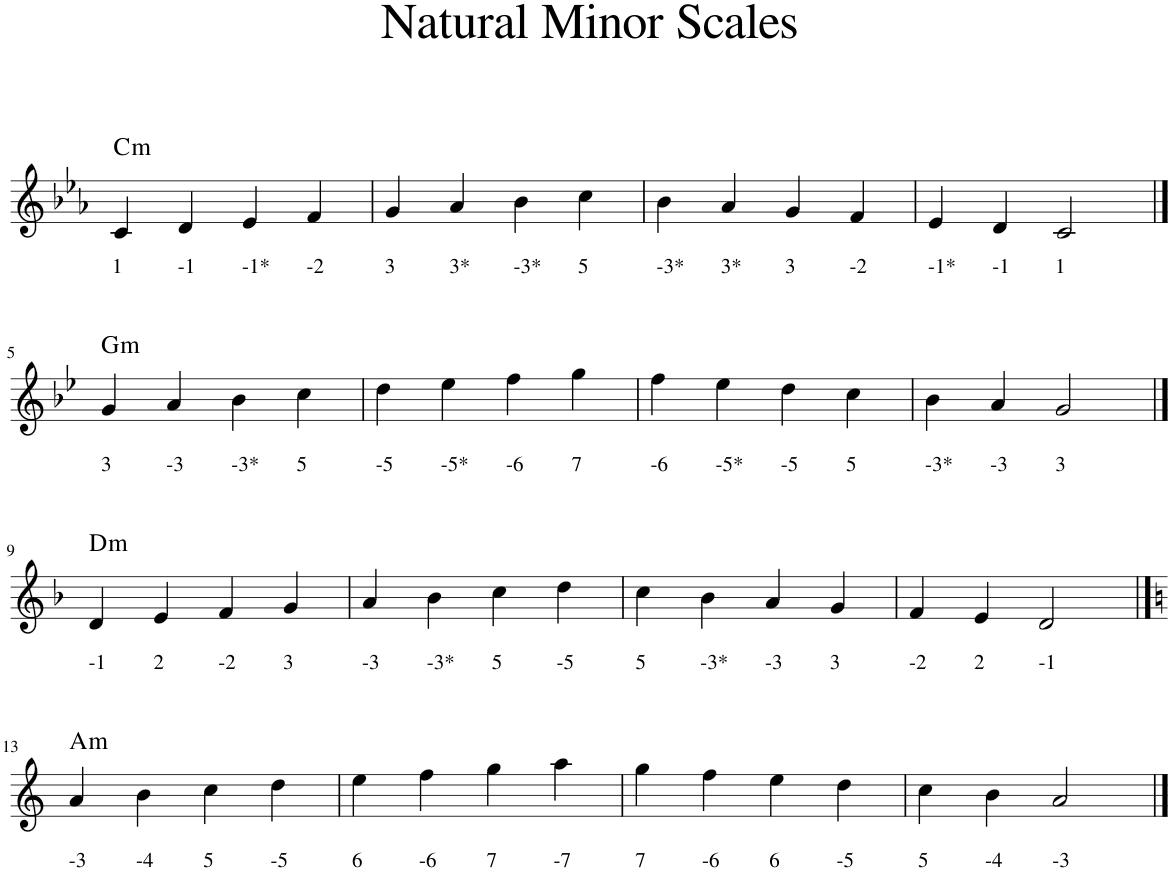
**kern	**harte
*part1	*part1
*staff1	*
*I"Piano	*
*I'Pno.	*
*clefG2	*
*k[b-e-a-]	*
=1	=1
!LO:TX:b:t=1	!LO:H:kt=m
4c/	C:min
!LO:TX:b:t=-1	!
4d/	.
!LO:TX:b:t=-1*	!
4e-/	.
!LO:TX:b:t=-2	!
4f/	.
=2	=2
!LO:TX:b:t=3	!
4g/	.
!LO:TX:b:t=3*	!
4a-/	.
!LO:TX:b:t=-3*	!
4b-\	.
!LO:TX:b:t=5	!
4cc\	.
=3	=3
!LO:TX:b:t=-3*	!
4b-\	.
!LO:TX:b:t=3*	!
4a-/	.
!LO:TX:b:t=3	!
4g/	.
!LO:TX:b:t=-2	!
4f/	.
=4	=4
!LO:TX:b:t=-1*	!
4e-/	.
!LO:TX:b:t=-1	!
4d/	.
!LO:TX:b:t=1	!
2c/	.
!!LO:LB:g=z
==5	==5
*k[b-e-]	*
!LO:TX:b:t=3	!LO:H:kt=m
4g/	G:min
!LO:TX:b:t=-3	!
4a/	.
!LO:TX:b:t=-3*	!
4b-\	.
!LO:TX:b:t=5	!
4cc\	.
=6	=6
!LO:TX:b:t=-5	!
4dd\	.
!LO:TX:b:t=-5*	!
4ee-\	.
!LO:TX:b:t=-6	!
4ff\	.
!LO:TX:b:t=7	!
4gg\	.
=7	=7
!LO:TX:b:t=-6	!
4ff\	.
!LO:TX:b:t=-5*	!
4ee-\	.
!LO:TX:b:t=-5	!
4dd\	.
!LO:TX:b:t=5	!
4cc\	.
=8	=8
!LO:TX:b:t=-3*	!
4b-\	.
!LO:TX:b:t=-3	!
4a/	.
!LO:TX:b:t=3	!
2g/	.
!!LO:LB:g=z
==9	==9
*k[b-]	*
!LO:TX:b:t=-1	!LO:H:kt=m
4d/	D:min
!LO:TX:b:t=2	!
4e/	.
!LO:TX:b:t=-2	!
4f/	.
!LO:TX:b:t=3	!
4g/	.
=10	=10
!LO:TX:b:t=-3	!
4a/	.
!LO:TX:b:t=-3*	!
4b-\	.
!LO:TX:b:t=5	!
4cc\	.
!LO:TX:b:t=-5	!
4dd\	.
=11	=11
!LO:TX:b:t=5	!
4cc\	.
!LO:TX:b:t=-3*	!
4b-\	.
!LO:TX:b:t=-3	!
4a/	.
!LO:TX:b:t=3	!
4g/	.
=12	=12
!LO:TX:b:t=-2	!
4f/	.
!LO:TX:b:t=2	!
4e/	.
!LO:TX:b:t=-1	!
2d/	.
!!LO:LB:g=z
==13	==13
*k[]	*
!LO:TX:b:t=-3	!LO:H:kt=m
4a/	A:min
!LO:TX:b:t=-4	!
4b\	.
!LO:TX:b:t=5	!
4cc\	.
!LO:TX:b:t=-5	!
4dd\	.
=14	=14
!LO:TX:b:t=6	!
4ee\	.
!LO:TX:b:t=-6	!
4ff\	.
!LO:TX:b:t=7	!
4gg\	.
!LO:TX:b:t=-7	!
4aa\	.
=15	=15
!LO:TX:b:t=7	!
4gg\	.
!LO:TX:b:t=-6	!
4ff\	.
!LO:TX:b:t=6	!
4ee\	.
!LO:TX:b:t=-5	!
4dd\	.
=16	=16
!LO:TX:b:t=5	!
4cc\	.
!LO:TX:b:t=-4	!
4b\	.
!LO:TX:b:t=-3	!
2a/	.
==	==
*-	*-
